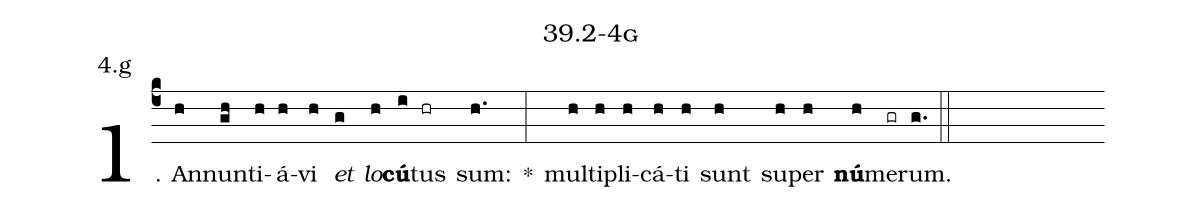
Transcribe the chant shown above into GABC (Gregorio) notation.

name: 39.2-4g;
annotation: 4.g;
%%
(c4)1. An(h)nun(gh)ti(h)á(h)vi(h) <i>et</i>(g) <i>lo</i>(h)<b>cú</b>(i)tus(hr) sum:(h.) *(:) mul(h)ti(h)pli(h)cá(h)ti(h) sunt(h) su(h)per(h) <b>nú</b>(h)me(gr)rum.(g.) (::)


%E(h) u(h) o(h) u(h) a(h) e.(g.) (::)
